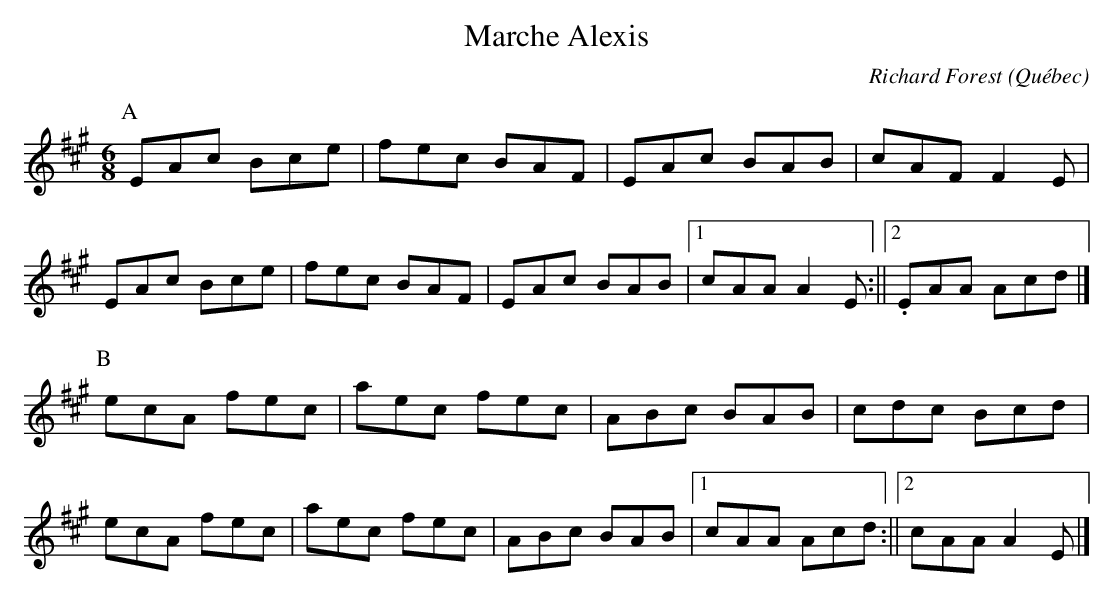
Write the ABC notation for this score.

X:1
T:Marche Alexis
C:Richard Forest
O:Québec
M:6/8
L:1/8
K:Amaj
P:A
EAc Bce | fec BAF | EAc BAB | cAF F2 E |
EAc Bce | fec BAF | EAc BAB |1 cAA A2 E :||2 .EAA Acd |]
P:B
ecA fec | aec fec | ABc BAB | cdc Bcd |
ecA fec | aec fec | ABc BAB |1 cAA Acd :||2 cAA A2 E |]
